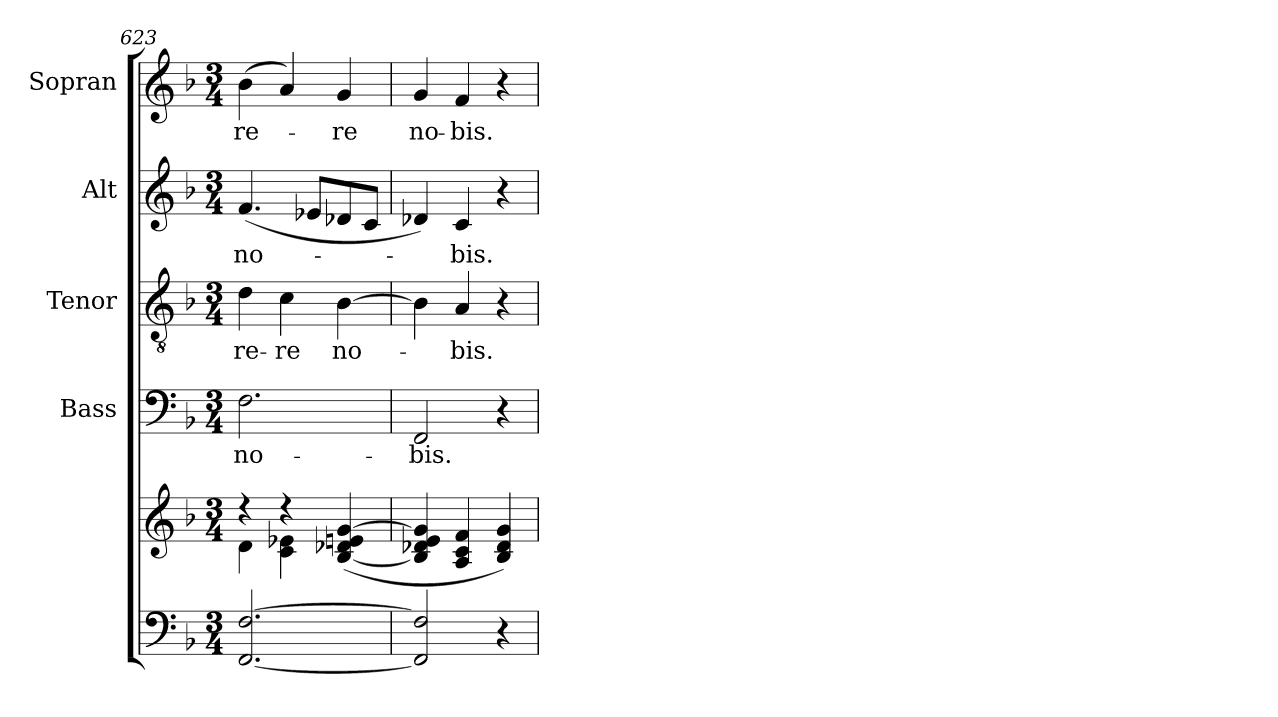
**kern	**kern	**kern	**text	**kern	**text	**kern	**text	**kern	**text
*part5	*part5	*part4	*part4	*part3	*part3	*part2	*part2	*part1	*part1
*staff6	*staff5	*staff4	*staff4	*staff3	*staff3	*staff2	*staff2	*staff1	*staff1
*	*	*I"Bass	*	*I"Tenor	*	*I"Alt	*	*I"Sopran	*
*	*	*I'B.	*	*I'T.	*	*I'A.	*	*I'S.	*
*clefF4	*clefG2	*clefF4	*	*clefGv2	*	*clefG2	*	*clefG2	*
*k[b-]	*k[b-]	*k[b-]	*	*k[b-]	*	*k[b-]	*	*k[b-]	*
*F:	*F:	*F:	*	*F:	*	*F:	*	*F:	*
*M3/4	*M3/4	*M3/4	*	*M3/4	*	*M3/4	*	*M3/4	*
=623	=623	=623	=623	=623	=623	=623	=623	=623	=623
*	*^	*	*	*	*	*	*	*	*
!	!	!	!	!LO:LY:b	!	!LO:LY:b	!	!LO:LY:b	!	!LO:LY:b
[2.FF/ [2.F/	4rdd	4d\	2.F\	no-	4d\	-re-	(<4.f/	no-	(>4b-\	-re-
!	!	!	!	!	!	!LO:LY:b	!	!	!	!
.	4rdd	4c\ 4e-X\	.	.	4c\	-re	.	.	4a/)	.
.	.	.	.	.	.	.	8e-X/L	.	.	.
!	!	!	!	!	!	!LO:LY:b	!	!	!	!LO:LY:b
.	([>4B-/ 4d-X/ 4en/ [>4g/	4ryy	.	.	[4B-\	no-	8d-X/	.	4g/	-re
.	.	.	.	.	.	.	8c/J	.	.	.
*	*v	*v	*	*	*	*	*	*	*	*
=624	=624	=624	=624	=624	=624	=624	=624	=624	=624
!	!	!	!LO:LY:b	!	!	!	!	!	!LO:LY:b
2FF/] 2F/]	4B-/] 4d-X/ 4e/ 4g/]	2FF/	-bis.	4B-\]	.	4d-X/)	.	4g/	no-
!	!	!	!	!	!LO:LY:b	!	!LO:LY:b	!	!LO:LY:b
.	4A/ 4c/ 4f/	.	.	4A/	-bis.	4c/	-bis.	4f/	-bis.
4r	4B-/ 4d-/ 4g/)	4r	.	4r	.	4r	.	4r	.
=	=	=	=	=	=	=	=	=	=
*-	*-	*-	*-	*-	*-	*-	*-	*-	*-
